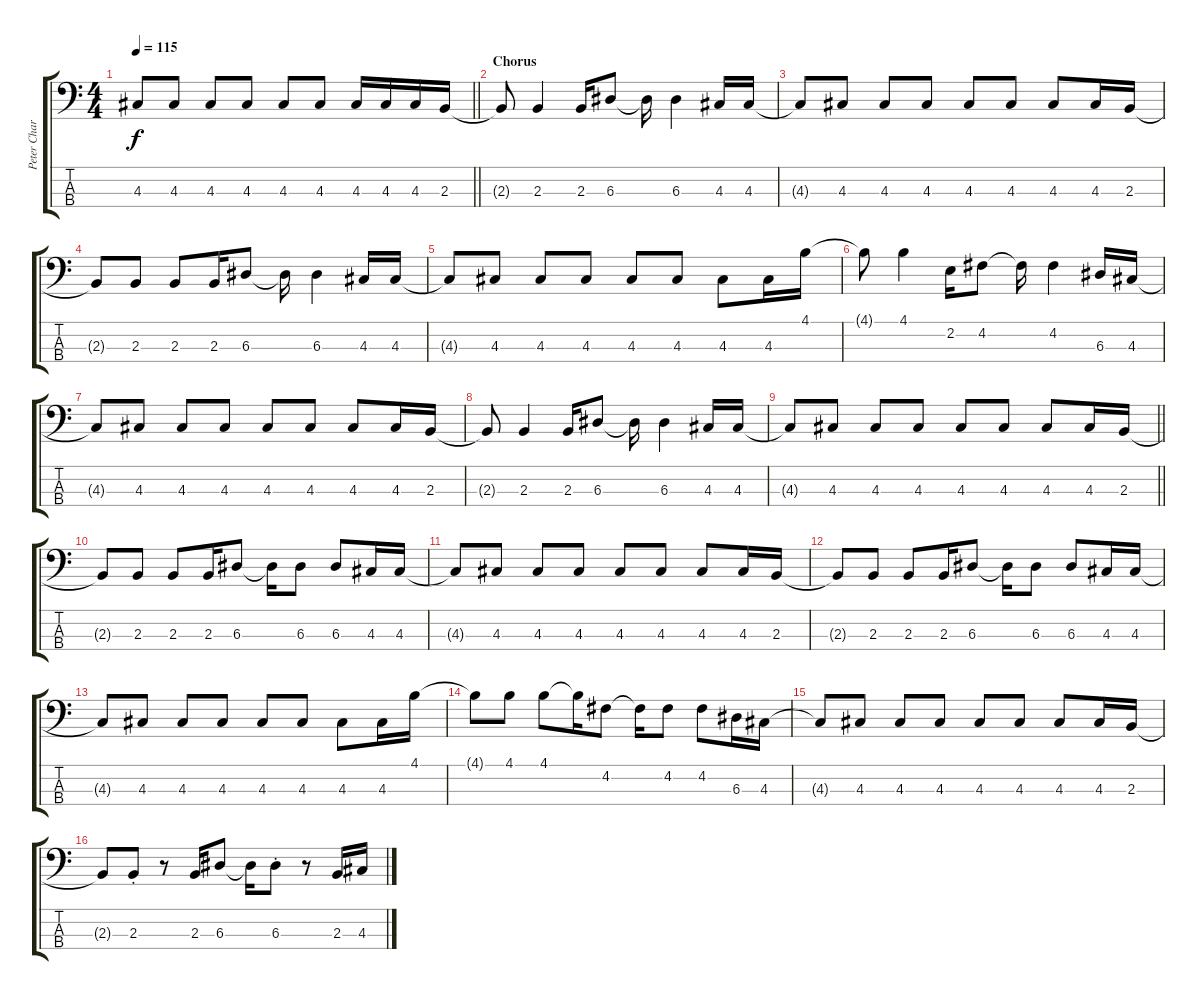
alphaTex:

\track ("Peter Charell" "Peter Char") {instrument electricbassfinger}
\staff {score tabs}
\tuning (G2 D2 A1 E1) {hide}
\ts (4 4)
\tempo 115
\clef f4
\barLineRight lightlight
\ks c
4.3.8{dy f} 4.3.8 4.3.8 4.3.8 4.3.8 4.3.8 4.3.16 4.3.16 4.3.16 2.3.16 |
\section ("" "Chorus")
2.3{t}.8 2.3.4 2.3.16 6.3.8 6.3{t}.16 6.3.4 4.3.16 4.3.16 |
4.3{t}.8 4.3.8 4.3.8 4.3.8 4.3.8 4.3.8 4.3.8 4.3.16 2.3.16 |
2.3{t}.8 2.3.8 2.3.8 2.3.16 6.3.8 6.3{t}.16 6.3.4 4.3.16 4.3.16 |
4.3{t}.8 4.3.8 4.3.8 4.3.8 4.3.8 4.3.8 4.3.8 4.3.16 4.1.16 |
4.1{t}.8 4.1.4 2.2.16 4.2.8 4.2{t}.16 4.2.4 6.3.16 4.3.16 |
4.3{t}.8 4.3.8 4.3.8 4.3.8 4.3.8 4.3.8 4.3.8 4.3.16 2.3.16 |
2.3{t}.8 2.3.4 2.3.16 6.3.8 6.3{t}.16 6.3.4 4.3.16 4.3.16 |
\barLineRight lightlight
4.3{t}.8 4.3.8 4.3.8 4.3.8 4.3.8 4.3.8 4.3.8 4.3.16 2.3.16 |
2.3{t}.8 2.3.8 2.3.8 2.3.16 6.3.8 6.3{t}.16 6.3.8 6.3.8 4.3.16 4.3.16 |
4.3{t}.8 4.3.8 4.3.8 4.3.8 4.3.8 4.3.8 4.3.8 4.3.16 2.3.16 |
2.3{t}.8 2.3.8 2.3.8 2.3.16 6.3.8 6.3{t}.16 6.3.8 6.3.8 4.3.16 4.3.16 |
4.3{t}.8 4.3.8 4.3.8 4.3.8 4.3.8 4.3.8 4.3.8 4.3.16 4.1.16 |
4.1{t}.8 4.1.8 4.1.8 4.1{t}.16 4.2.8 4.2{t}.16 4.2.8 4.2.8 6.3.16 4.3.16 |
4.3{t}.8 4.3.8 4.3.8 4.3.8 4.3.8 4.3.8 4.3.8 4.3.16 2.3.16 |
2.3{t}.8 2.3{st}.8 r.8 2.3.16 6.3.8 6.3{t}.16 6.3{st}.8 r.8 2.3.16 4.3.16
